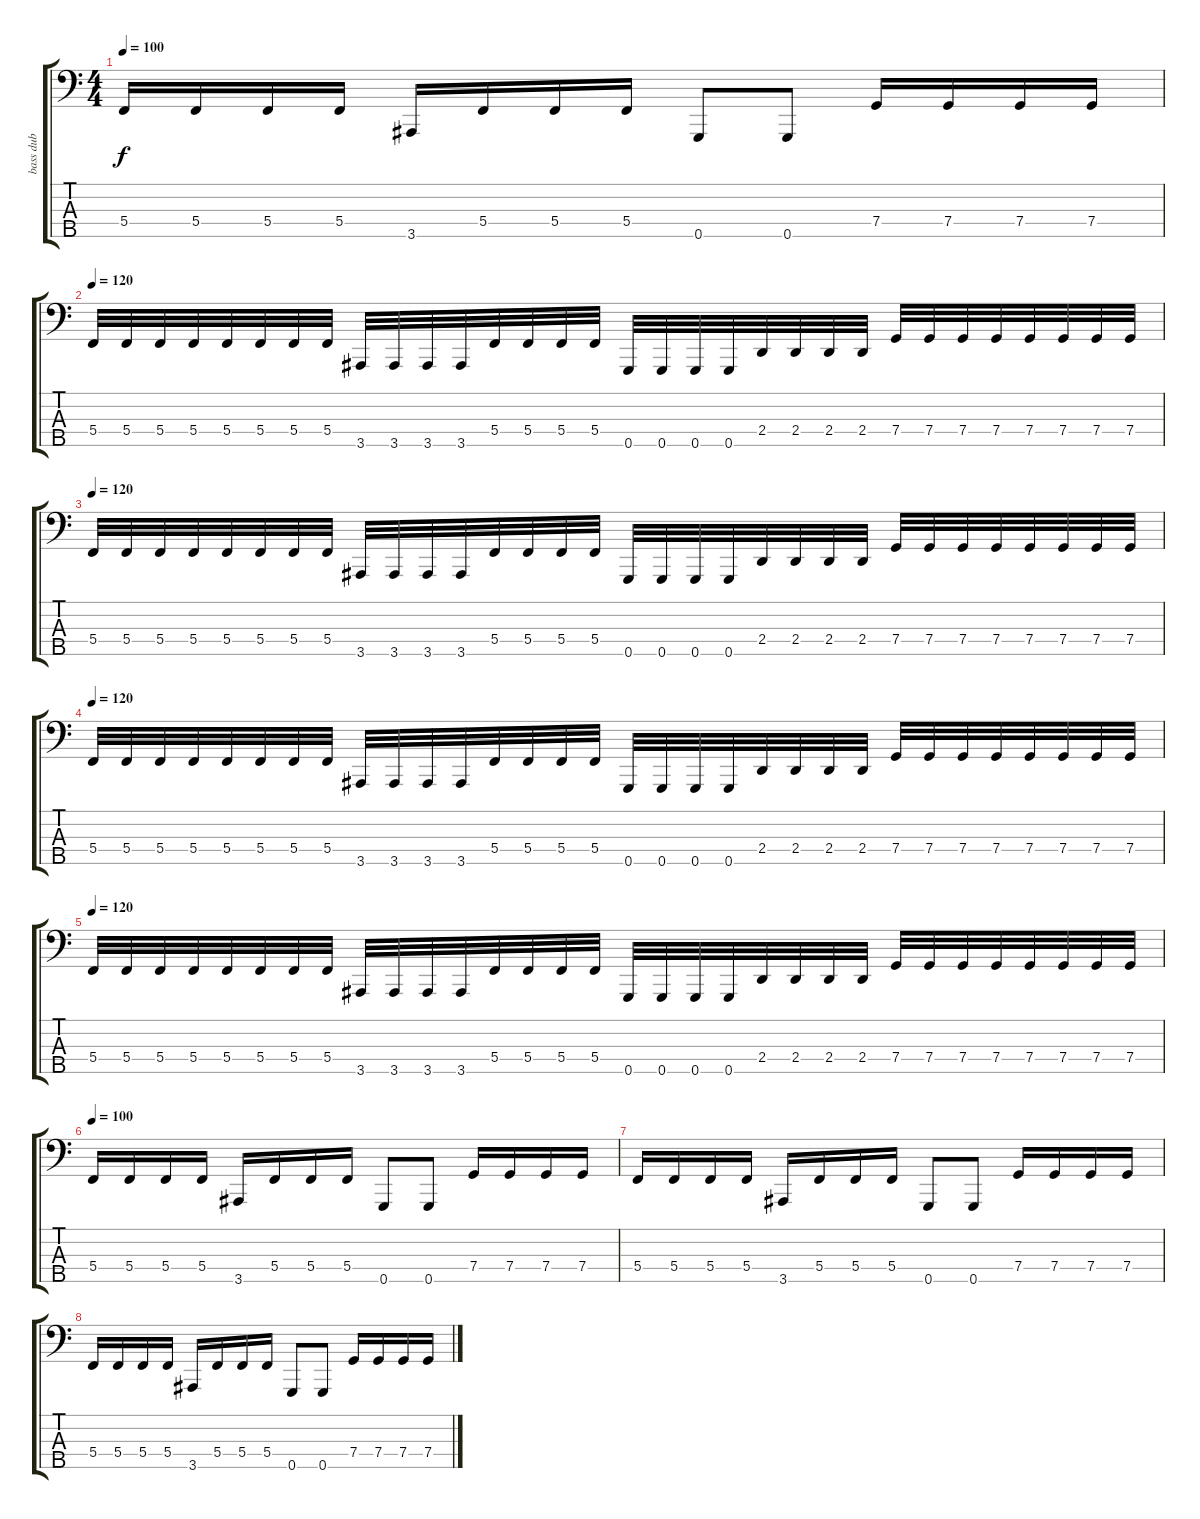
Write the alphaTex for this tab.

\track ("bass dub" "bass dub") {instrument electricbasspick}
\staff {score tabs}
\tuning (Eb2 Bb1 F1 C1 G0) {hide}
\ts (4 4)
\tempo 100
\clef f4
\ks c
5.4.16{dy f} 5.4.16 5.4.16 5.4.16 3.5.16 5.4.16 5.4.16 5.4.16 0.5.8 0.5.8 7.4.16 7.4.16 7.4.16 7.4.16 |
\tempo 120
5.4.32 5.4.32 5.4.32 5.4.32 5.4.32 5.4.32 5.4.32 5.4.32 3.5.32 3.5.32 3.5.32 3.5.32 5.4.32 5.4.32 5.4.32 5.4.32 0.5.32 0.5.32 0.5.32 0.5.32 2.4.32 2.4.32 2.4.32 2.4.32 7.4.32 7.4.32 7.4.32 7.4.32 7.4.32 7.4.32 7.4.32 7.4.32 |
\tempo 120
5.4.32 5.4.32 5.4.32 5.4.32 5.4.32 5.4.32 5.4.32 5.4.32 3.5.32 3.5.32 3.5.32 3.5.32 5.4.32 5.4.32 5.4.32 5.4.32 0.5.32 0.5.32 0.5.32 0.5.32 2.4.32 2.4.32 2.4.32 2.4.32 7.4.32 7.4.32 7.4.32 7.4.32 7.4.32 7.4.32 7.4.32 7.4.32 |
\tempo 120
5.4.32 5.4.32 5.4.32 5.4.32 5.4.32 5.4.32 5.4.32 5.4.32 3.5.32 3.5.32 3.5.32 3.5.32 5.4.32 5.4.32 5.4.32 5.4.32 0.5.32 0.5.32 0.5.32 0.5.32 2.4.32 2.4.32 2.4.32 2.4.32 7.4.32 7.4.32 7.4.32 7.4.32 7.4.32 7.4.32 7.4.32 7.4.32 |
\tempo 120
5.4.32 5.4.32 5.4.32 5.4.32 5.4.32 5.4.32 5.4.32 5.4.32 3.5.32 3.5.32 3.5.32 3.5.32 5.4.32 5.4.32 5.4.32 5.4.32 0.5.32 0.5.32 0.5.32 0.5.32 2.4.32 2.4.32 2.4.32 2.4.32 7.4.32 7.4.32 7.4.32 7.4.32 7.4.32 7.4.32 7.4.32 7.4.32 |
\tempo 100
5.4.16 5.4.16 5.4.16 5.4.16 3.5.16 5.4.16 5.4.16 5.4.16 0.5.8 0.5.8 7.4.16 7.4.16 7.4.16 7.4.16 |
5.4.16 5.4.16 5.4.16 5.4.16 3.5.16 5.4.16 5.4.16 5.4.16 0.5.8 0.5.8 7.4.16 7.4.16 7.4.16 7.4.16 |
5.4.16 5.4.16 5.4.16 5.4.16 3.5.16 5.4.16 5.4.16 5.4.16 0.5.8 0.5.8 7.4.16 7.4.16 7.4.16 7.4.16
